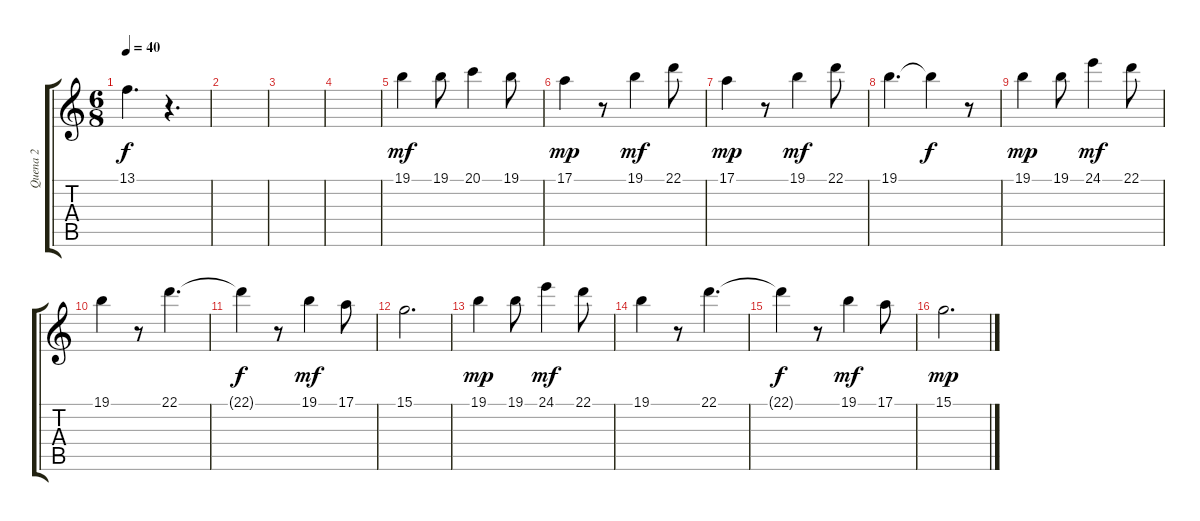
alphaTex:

\track ("Quena 2" "Quena 2") {instrument piccolo}
\staff {score tabs}
\tuning (E4 B3 G3 D3 A2 E2) {hide}
\ts (6 8)
\tempo 40
\clef g2
\ks c
13.1{t}.4{d dy f} r.4{d} |
|
|
|
19.1.4{dy mf} 19.1.8 20.1.4 19.1.8 |
17.1.4{dy mp} r.8 19.1.4{dy mf} 22.1.8 |
17.1.4{dy mp} r.8 19.1.4{dy mf} 22.1.8 |
19.1.4{d} 19.1{t}.4{dy f} r.8 |
19.1.4{dy mp} 19.1.8 24.1.4{dy mf} 22.1.8 |
19.1.4 r.8 22.1.4{d} |
22.1{t}.4{dy f} r.8 19.1.4{dy mf} 17.1.8 |
15.1.2{d} |
19.1.4{dy mp} 19.1.8 24.1.4{dy mf} 22.1.8 |
19.1.4 r.8 22.1.4{d} |
22.1{t}.4{dy f} r.8 19.1.4{dy mf} 17.1.8 |
15.1.2{d dy mp}
